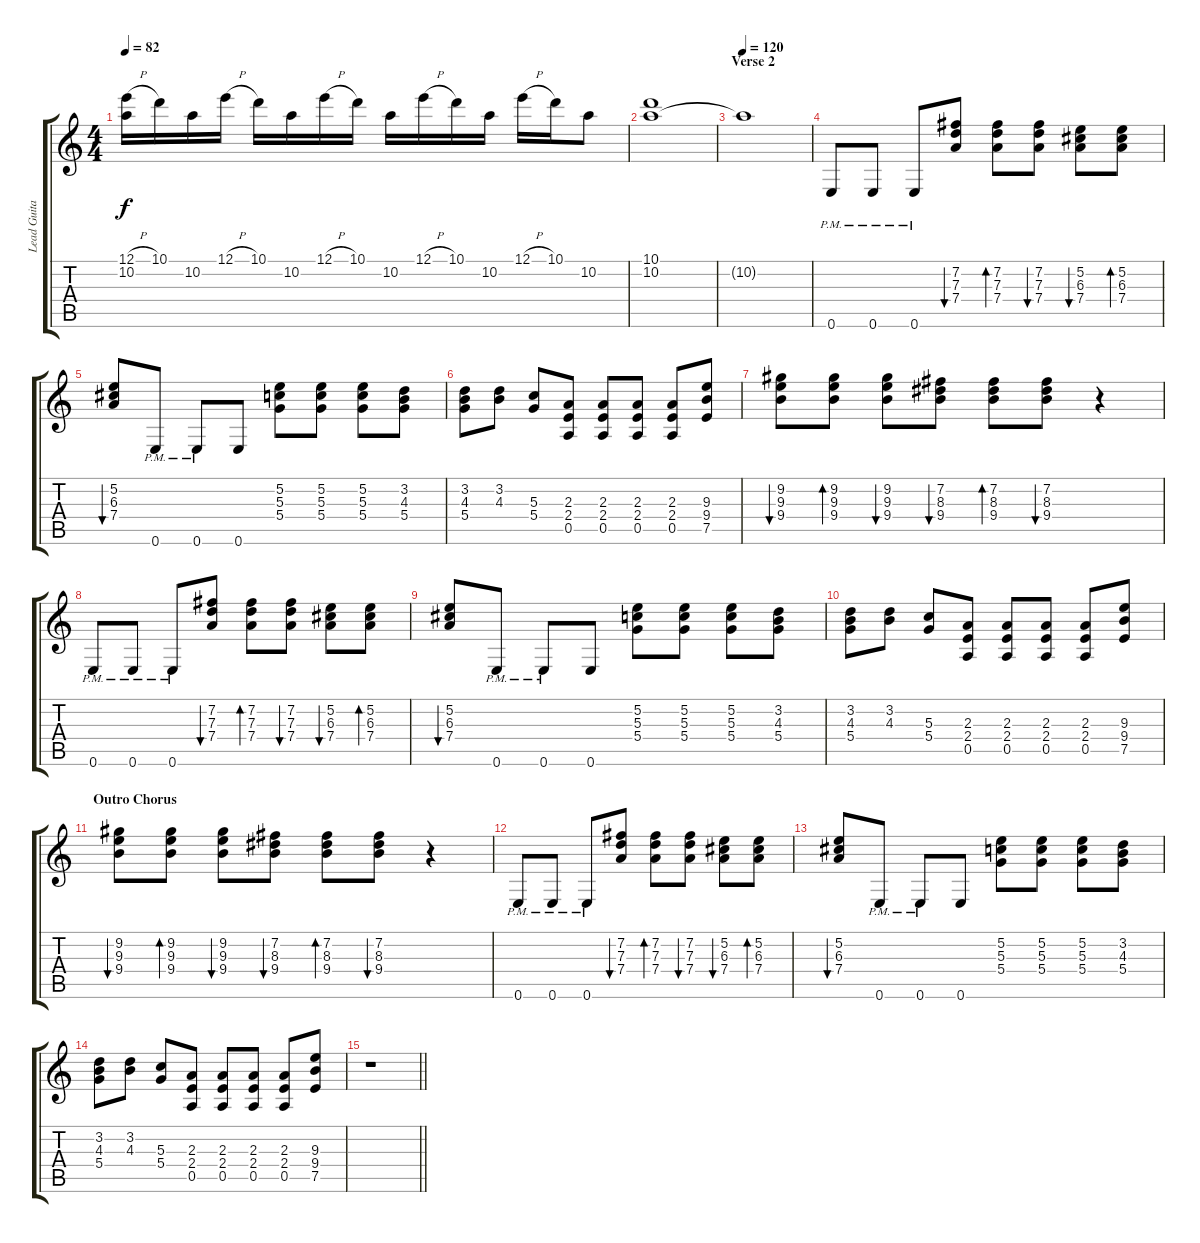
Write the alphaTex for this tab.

\track ("Lead Guitar" "Lead Guita") {instrument distortionguitar}
\staff {score tabs}
\tuning (E4 B3 G3 D3 A2 E2) {hide}
\ts (4 4)
\tempo 82
\clef g2
\ks c
(12.1{h} 10.2).16{dy f} 10.1.16 10.2.16 12.1{h}.16 10.1.16 10.2.16 12.1{h}.16 10.1.16 10.2.16 12.1{h}.16 10.1.16 10.2.16 12.1{h}.16 10.1.16 10.2.8 |
(10.1 10.2).1 |
\section ("" "Verse 2")
\tempo 120
10.2{t}.1 |
0.6{pm}.8 0.6{pm}.8 0.6{pm}.8 (7.2 7.3 7.4).8{bu 60} (7.2 7.3 7.4).8{bd 60} (7.2 7.3 7.4).8{bu 60} (5.2 6.3 7.4).8{bu 60} (5.2 6.3 7.4).8{bd 60} |
(5.2 6.3 7.4).8{bu 60} 0.6{pm}.8 0.6{pm}.8 0.6.8 (5.2 5.3 5.4).8 (5.2 5.3 5.4).8 (5.2 5.3 5.4).8 (3.2 4.3 5.4).8 |
(3.2 4.3 5.4).8 (3.2 4.3).8 (5.3 5.4).8 (2.3 2.4 0.5).8 (2.3 2.4 0.5).8 (2.3 2.4 0.5).8 (2.3 2.4 0.5).8 (9.3 9.4 7.5).8 |
(9.2 9.3 9.4).8{bu 60} (9.2 9.3 9.4).8{bd 60} (9.2 9.3 9.4).8{bu 60} (7.2 8.3 9.4).8{bu 60} (7.2 8.3 9.4).8{bd 60} (7.2 8.3 9.4).8{bu 60} r.4 |
0.6{pm}.8 0.6{pm}.8 0.6{pm}.8 (7.2 7.3 7.4).8{bu 60} (7.2 7.3 7.4).8{bd 60} (7.2 7.3 7.4).8{bu 60} (5.2 6.3 7.4).8{bu 60} (5.2 6.3 7.4).8{bd 60} |
(5.2 6.3 7.4).8{bu 60} 0.6{pm}.8 0.6{pm}.8 0.6.8 (5.2 5.3 5.4).8 (5.2 5.3 5.4).8 (5.2 5.3 5.4).8 (3.2 4.3 5.4).8 |
(3.2 4.3 5.4).8 (3.2 4.3).8 (5.3 5.4).8 (2.3 2.4 0.5).8 (2.3 2.4 0.5).8 (2.3 2.4 0.5).8 (2.3 2.4 0.5).8 (9.3 9.4 7.5).8 |
\section ("" "Outro Chorus")
(9.2 9.3 9.4).8{bu 60} (9.2 9.3 9.4).8{bd 60} (9.2 9.3 9.4).8{bu 60} (7.2 8.3 9.4).8{bu 60} (7.2 8.3 9.4).8{bd 60} (7.2 8.3 9.4).8{bu 60} r.4 |
0.6{pm}.8 0.6{pm}.8 0.6{pm}.8 (7.2 7.3 7.4).8{bu 60} (7.2 7.3 7.4).8{bd 60} (7.2 7.3 7.4).8{bu 60} (5.2 6.3 7.4).8{bu 60} (5.2 6.3 7.4).8{bd 60} |
(5.2 6.3 7.4).8{bu 60} 0.6{pm}.8 0.6{pm}.8 0.6.8 (5.2 5.3 5.4).8 (5.2 5.3 5.4).8 (5.2 5.3 5.4).8 (3.2 4.3 5.4).8 |
(3.2 4.3 5.4).8 (3.2 4.3).8 (5.3 5.4).8 (2.3 2.4 0.5).8 (2.3 2.4 0.5).8 (2.3 2.4 0.5).8 (2.3 2.4 0.5).8 (9.3 9.4 7.5).8 |
\barLineRight lightlight
r.1
